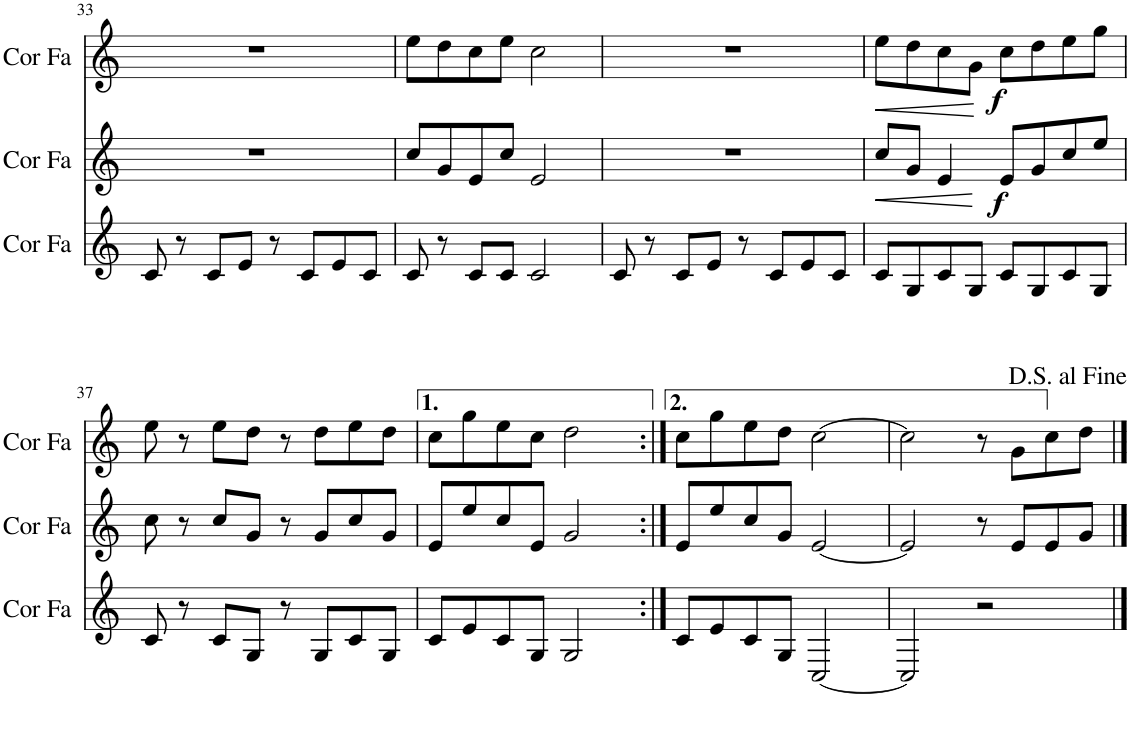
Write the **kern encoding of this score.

**kern	**kern	**dynam	**kern	**dynam
*part3	*part2	*part2	*part1	*part1
*staff3	*staff2	*staff2	*staff1	*staff1
*I"Cor en Fa	*I"Cor en Fa	*	*I"Cor en Fa	*
*I'Cor Fa	*I'Cor Fa	*	*I'Cor Fa	*
!!LO:PB:g=z
*clefG2	*clefG2	*	*clefG2	*
*Trd4c7	*Trd4c7	*	*Trd4c7	*
*k[]	*k[]	*	*k[]	*
*M4/4	*M4/4	*	*M4/4	*
=33	=33	=33	=33	=33
8c/	1r	.	1r	.
8r	.	.	.	.
8c/L	.	.	.	.
8e/J	.	.	.	.
8r	.	.	.	.
8c/L	.	.	.	.
8e/	.	.	.	.
8c/J	.	.	.	.
=34	=34	=34	=34	=34
8c/	8cc/L	.	8ee\L	.
8r	8g/	.	8dd\	.
8c/L	8e/	.	8cc\	.
8c/J	8cc/J	.	8ee\J	.
2c/	2e/	.	2cc\	.
=35	=35	=35	=35	=35
8c/	1r	.	1r	.
8r	.	.	.	.
8c/L	.	.	.	.
8e/J	.	.	.	.
8r	.	.	.	.
8c/L	.	.	.	.
8e/	.	.	.	.
8c/J	.	.	.	.
=36	=36	=36	=36	=36
!	!	!LO:HP:b	!	!LO:HP:b
8c/L	8cc/L	<	8ee\L	<
8G/	8g/J	.	8dd\	.
8c/	4e/	.	8cc\	.
8G/J	.	.	8g\J	.
!	!	!LO:DY:b	!	!LO:DY:b
8c/L	8e/L	f	8cc\L	f
8G/	8g/	.	8dd\	.
8c/	8cc/	.	8ee\	.
8G/J	8ee/J	.	8gg\J	.
.	.	[	.	[
!!LO:LB:g=z
=37	=37	=37	=37	=37
8c/	8cc\	.	8ee\	.
8r	8r	.	8r	.
8c/L	8cc/L	.	8ee\L	.
8G/J	8g/J	.	8dd\J	.
8r	8r	.	8r	.
8G/L	8g/L	.	8dd\L	.
8c/	8cc/	.	8ee\	.
8G/J	8g/J	.	8dd\J	.
=38	=38	=38	=38	=38
8c/L	8e/L	.	8cc\L	.
8e/	8ee/	.	8gg\	.
8c/	8cc/	.	8ee\	.
8G/J	8e/J	.	8cc\J	.
2G/	2g/	.	2dd\	.
=39:|!	=39:|!	=39:|!	=39:|!	=39:|!
8c/L	8e/L	.	8cc\L	.
8e/	8ee/	.	8gg\	.
8c/	8cc/	.	8ee\	.
8G/J	8g/J	.	8dd\J	.
[2C/	[2e/	.	[2cc\	.
=40	=40	=40	=40	=40
2C/]	2e/]	.	2cc\]	.
2r	8r	.	8r	.
.	8e/L	.	8g\L	.
.	8e/	.	8cc\	.
.	8g/J	.	8dd\J	.
==	==	==	==	==
*-	*-	*-	*-	*-
